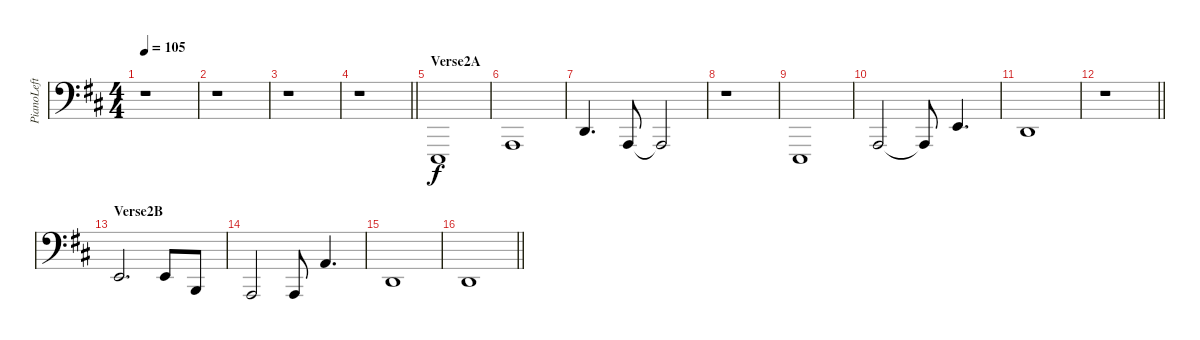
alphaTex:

\track ("PianoLeft" "PianoLeft") {instrument acousticgrandpiano}
\staff {score}
\tuning (G2 D2 A1 E1) {hide}
\ts (4 4)
\tempo 105
\clef f4
\ks d
r.1{dy f} |
r.1 |
r.1 |
\barLineRight lightlight
r.1 |
\section ("" "Verse2A")
0.4.1 |
0.3.1 |
0.2.4{d} 0.3.8 0.3{t}.2 |
r.1 |
0.4.1 |
0.3.2 0.3{t}.8 2.2.4{d} |
0.2.1 |
\barLineRight lightlight
r.1 |
\section ("" "Verse2B")
2.2.2{d} 2.2.8 2.3.8 |
0.3.2 0.3.8 2.1.4{d} |
0.2.1 |
\barLineRight lightlight
0.2.1
